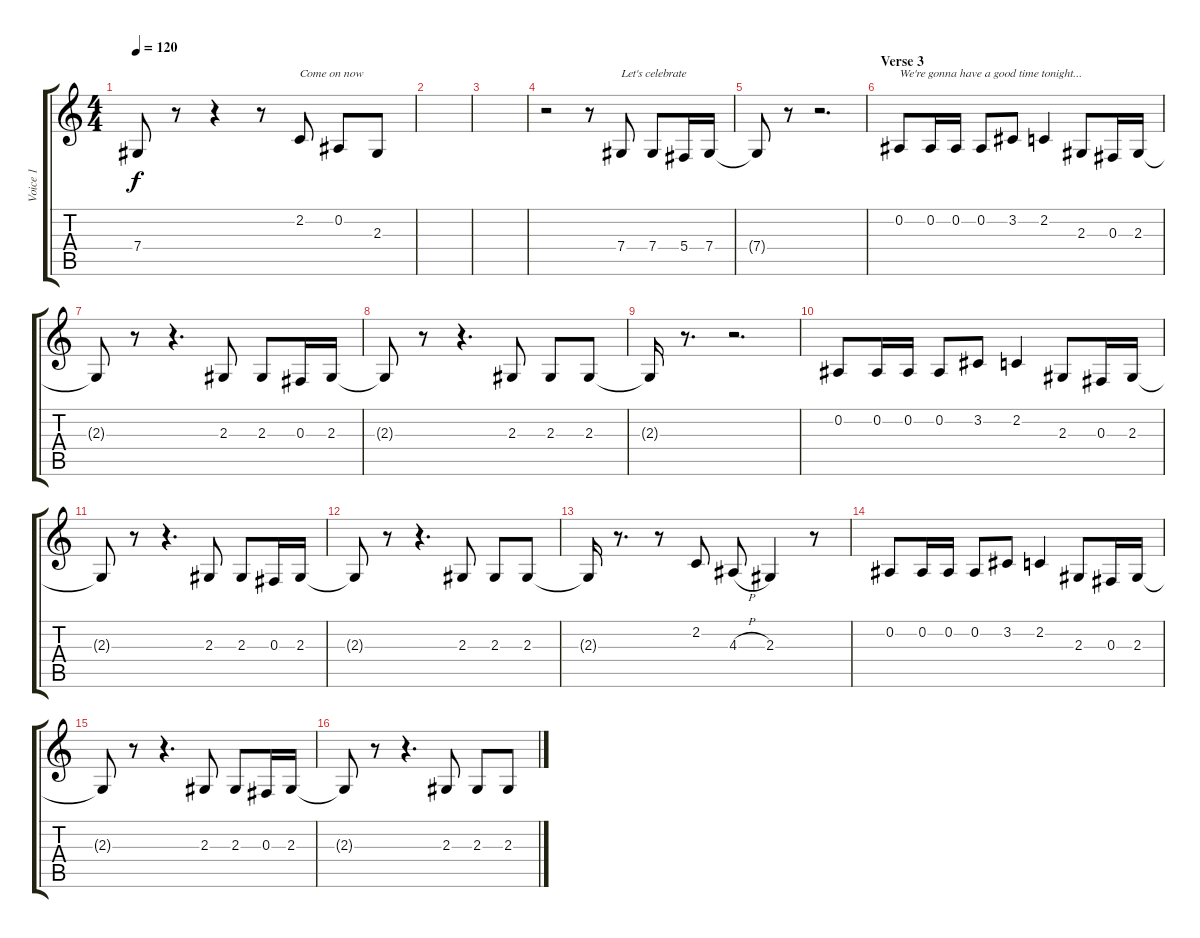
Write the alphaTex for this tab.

\track ("Voice 1" "Voice 1") {instrument tenorsax}
\staff {score tabs}
\tuning (Eb4 Bb3 Gb3 Db3 Ab2 Eb2) {hide}
\ts (4 4)
\tempo 120
\clef g2
\ks c
7.4{t}.8{dy f} r.8 r.4 r.8 2.2.8{txt "Come on now"} 0.2.8 2.3.8 |
|
|
r.2 r.8 7.4.8{txt "Let's celebrate"} 7.4.8 5.4.16 7.4.16 |
7.4{t}.8 r.8 r.2{d} |
\section ("" "Verse 3")
0.2.8{txt "We're gonna have a good time tonight..."} 0.2.16 0.2.16 0.2.8 3.2.8 2.2.4 2.3.8 0.3.16 2.3.16 |
2.3{t}.8 r.8 r.4{d} 2.3.8 2.3.8 0.3.16 2.3.16 |
2.3{t}.8 r.8 r.4{d} 2.3.8 2.3.8 2.3.8 |
2.3{t}.16 r.8{d} r.2{d} |
0.2.8 0.2.16 0.2.16 0.2.8 3.2.8 2.2.4 2.3.8 0.3.16 2.3.16 |
2.3{t}.8 r.8 r.4{d} 2.3.8 2.3.8 0.3.16 2.3.16 |
2.3{t}.8 r.8 r.4{d} 2.3.8 2.3.8 2.3.8 |
2.3{t}.16 r.8{d} r.8 2.2.8 4.3{h}.8 2.3.4 r.8 |
0.2.8 0.2.16 0.2.16 0.2.8 3.2.8 2.2.4 2.3.8 0.3.16 2.3.16 |
2.3{t}.8 r.8 r.4{d} 2.3.8 2.3.8 0.3.16 2.3.16 |
2.3{t}.8 r.8 r.4{d} 2.3.8 2.3.8 2.3.8
